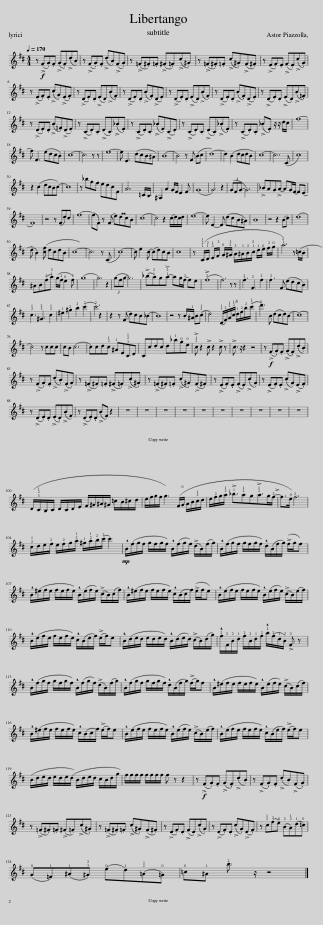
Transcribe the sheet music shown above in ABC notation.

X:1
L:1/8
Q:1/4=170
M:4/4
I:linebreak $
K:none
V:1 treble transpose=-2
V:1
[K:D] z!f! (!>!F.G).F (!>!G.F)(!>!d.B) | z (!>!F.G).F (!>!d.B)(!>!F.G) | z (!>!=F.^F).=F (!>!^F.=F)(!>!c.^G) | z (!>!=F.^F).=F (!>!c.^G)(!>!F.^F) | z (!>!E.F).E (!>!F.E)(!>!c.G) |$ %5
 z (!>!E.F).E (!>!c.G)(!>!E.F) | z (!>!D.E).D (!>!E.D)(!>!B.F) | z (!>!D.E).D (!>!B.F)(!>!D.E) | z (!>!D.E).D (!>!E.D)(!>!B.F) | z (!>!D.E).D (!>!B.F)(!>!D.E) | %10
 z (!>!D.E).D (!>!E.D)(!>!B.=F) |$ z (!>!D.E).D (!>!B.=F)(!>!D.E) | z (!>!C.D).C (!>!D.C)(!>!_B.E) | z (!>!C.D).C (!>!_B.E)(!>!C.D) | z (!>!C.D).C (!>!D.C)(!>!_B.E) | %15
 z (!>!C.D).C (!>!_B.E) z/ z/ d/c/ | f8- |$ f F3 (edcB) | c8- | c6 z z | %20
 e8- | e E3 (dc)B^A | (B8 | B4) z F (Bc) | d8- | %25
 d2 (B2 d)cdB | c8- | c7 (C | c8) |$ z2 (c2 d)cBc- | %30
 c8 | z _bgf edcF | A7 =C/B,/ | ^A,2 A2 G/F/ E2 F | (G8 | %35
 G6) z2 | (3(GFG- G6) | !>!_BAG!>!A- AG/F/- F(E |$ F8) | z4 z (Fd)c | %40
 f8- | (fF) z (F e)dPcB | (c8 | c4) z2 (c/d/)c/d/ | e8- | %45
 e E2- E (dcB^A) | B8 | z4 z2 (Bc) | (d8 |$ (d) (B2) [cf] d)cdB | %50
 c8- | c6 z (C | c8-) | c e2 c- (cd)cB | c8 | %55
 z (!1!!2!!3!C/!1!!2!D/ !2!!1!E/!2!F/ !0!G/!2!!3!^G/ !3!A/!1!^A/!2!B/!1!!2!c/ !1!d/!0!e/ !2!f/!0!g/ | !1!!2!a6) z (=c/B/) |$ ^AB(!2!f!1!!2!a) (g/!2!f/ !0!e2 !2!f) | (g8 | g6) z2 | %60
 (3(gfg- g6) | (!>!_b!1!!2!a)g!>!!1!!2!a- ag/!2!f/- fe | (!>!!2!f8 | f6) z z | .!2!f3 !2!F3 !2!f2 | %65
 !2!f3 F (edcB) |$ !2!!1!c3 !3!!2!^G3 !2!!1!c2 | !1!^e2 !2!^g2 !2!b2 (!2!c'2 | !2!c'6) z2 | z2 z (F d)cB(_B | %70
 B8) | z4 z B/!1!^A/ B(!2!!1!c | d4) (!3!!1!D/!2!F/)!2!!1!A/!2!!1!c/ !1!d/!2!f/!2!b/(!2!!1!c'/ | !0!d'3) B (dcd)(B | (c8) |$ %75
 c4) z ccc | cB (c6 | c)cd!2!!1!c !1!^AE!3!!2!!1!CD | Ccdc d!1!_b!0!g!0!e | !>!!2!!1!c z2 !>!c z2 !>!c z | %80
 !>!c3/2 z/ z2 z4 | z!f! (!>!F.G).F (!>!G.F)(!>!d.B) |$ z (!>!F.G).F (!>!d.B)(!>!F.G) | z (!>!=F.^F).=F (!>!^F.=F)(!>!c.^G) | z (!>!=F.^F).=F (!>!c.^G)(!>!F.^F) | %85
 z (!>!E.F).E (!>!F.E)(!>!c.G) | z (!>!E.F).E (!>!c.G)(!>!E.F) |$ z (!>!D.E).D (!>!E.D)(!>!B.F) | z (!>!D.E).D (!>!B.F) z2 | z8 | %90
 z8 | z8 | z8 | z8 | z8 | %95
 z8 | z8 | z8 | z8 |$ (D/!3!!2!!1!C/B,/C/ D/C/D/E/ F/^G/^A/^G/ =c/B/^c/d/ | %100
 e/f/g/f/ g3) (F/!0!G/ A/B/!2!!1!c/d/ | e/!2!f/g/!2!!1!a/ !>!!1!_b3/2!2!!1!a)g!>!!2!!1!a>g!>!!2!f/- | f>!0!e !2!f6 |$ !2!!1!c/d/e/!2!f/ e/!2!f/g/!2!!1!a/ !1!^g/!2!!1!a/!2!b/(!2!c'/ c'2) |!mp! !^!B/(f/g/f/) g/f/g/f/ !^!B/(f/g/)f/ (!>!d/B/)(f/g/) | %105
 !^!B/(f/g/f/) g/f/g/f/ !^!d/(B/f/)g/ (!>!f/g/)f |$ !^!B/(^e/f/e/) f/e/f/e/ !^!B/(e/f/)e/ (!>!c/B/)(c/f/) | !^!B/(^e/f/e/) f/e/f/e/ !^!c/(B/c/)f/ (!>!e/f/)e | !^!B/(e/f/e/) f/e/f/e/ !^!B/(e/f/)e/ (!>!c/B/)(e/f/) |$ !^!B/(e/f/e/) f/e/f/e/ !^!c/(B/e/)f/ (!>!e/f/)e | %110
 !^!B/(d/e/d/) e/d/e/d/ !^!B/(d/e/)d/ (!>!c/B/)(d/g/) | !^!!2!f/!2!F/!2!B/!1!d/ !2!f/!2!B/!1!d/!2!f/ !^!!2!b/(!2!f/!1!d/)!2!B/ !>!!2!F z |$ !^!B/(f/g/f/) g/f/g/f/ !^!B/(f/g/)f/ (!>!d/B/)(f/g/) | !^!B/(f/g/f/) g/f/g/f/ !^!d/(B/f/)g/ (!>!f/g/)f | !^!B/(^e/f/e/) f/e/f/e/ !^!B/(e/f/)e/ (!>!c/B/)(c/f/) |$ %115
 !^!B/(^e/f/e/) f/e/f/e/ !^!c/(B/c/)f/ (!>!e/f/)e | !^!B/(e/f/e/) f/e/f/e/ !^!B/(e/f/)e/ (!>!c/B/)(e/f/) | !^!B/(e/f/e/) f/e/f/e/ !^!c/(B/e/)f/ (!>!e/f/)e |$ (B/d/e/)d/ e/d/e/(d/ B/d/e/)d/ c/B/d/g/ | f/f/f/f/ f/f/f/f/ f z z2 | %120
 z!f! (!>!F.G).F (!>!G.F)(!>!d.B) | z (!>!F.G).F (!>!d.B)(!>!F.G) |$ z (!>!=F.^F).=F (!>!^F.=F)(!>!c.^G) | z (!>!=F.^F).=F (!>!c.^G)(!>!F.^F) | z (!>!E.F).E (!>!F.E)(!>!c.G) | %125
 z (!>!E.F).E (!>!c.G)(!>!E.F) | z !2!!1!c(!2!f!0!e) (!2!B!2!!1!A)(!1!d!0!=c) |$ (!0!G!1!=F)(!1!^A!3!!2!^G) (!0!e!1!d)(!2!!1!=A!0!=G) | !0!=c!1!^A !2!b3/2 z/ z4 |] %129
